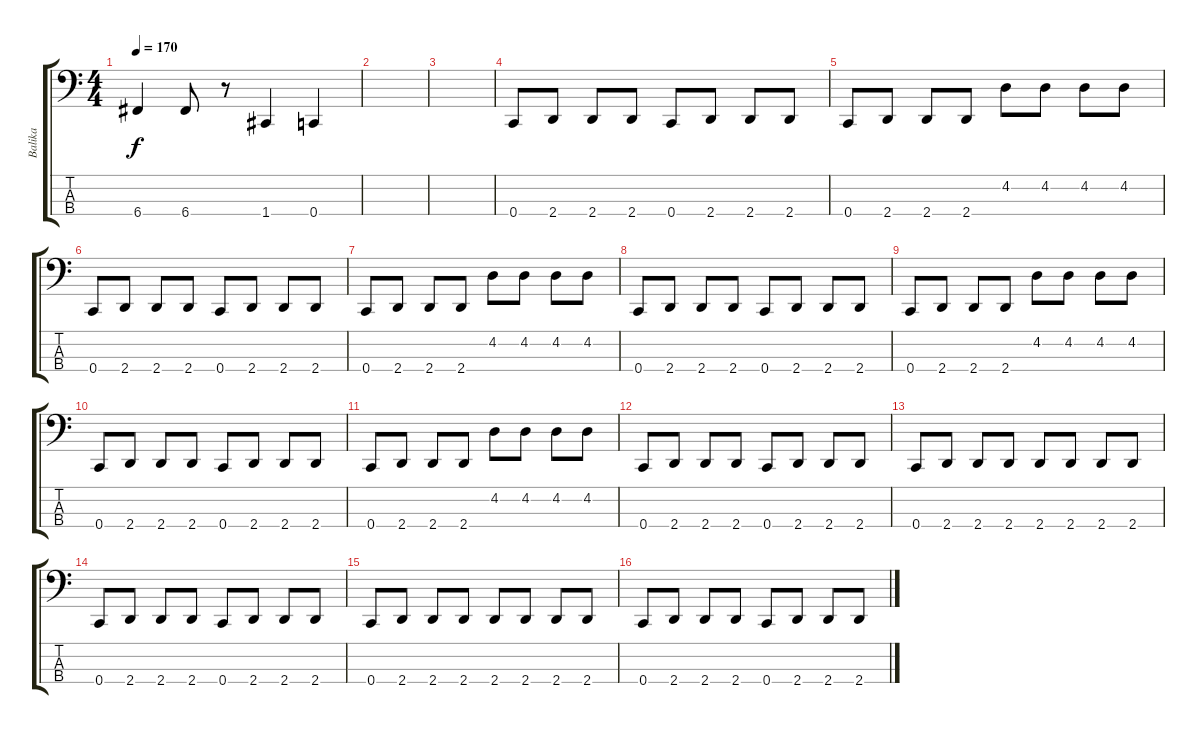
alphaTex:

\track ("Balika" "Balika") {instrument electricbassfinger}
\staff {score tabs}
\tuning (Eb2 Bb1 F1 C1) {hide}
\ts (4 4)
\tempo 170
\clef f4
\ks c
6.4.4{dy f} 6.4.8 r.8 1.4.4 0.4.4 |
|
|
0.4.8 2.4.8 2.4.8 2.4.8 0.4.8 2.4.8 2.4.8 2.4.8 |
0.4.8 2.4.8 2.4.8 2.4.8 4.2.8 4.2.8 4.2.8 4.2.8 |
0.4.8 2.4.8 2.4.8 2.4.8 0.4.8 2.4.8 2.4.8 2.4.8 |
0.4.8 2.4.8 2.4.8 2.4.8 4.2.8 4.2.8 4.2.8 4.2.8 |
0.4.8 2.4.8 2.4.8 2.4.8 0.4.8 2.4.8 2.4.8 2.4.8 |
0.4.8 2.4.8 2.4.8 2.4.8 4.2.8 4.2.8 4.2.8 4.2.8 |
0.4.8 2.4.8 2.4.8 2.4.8 0.4.8 2.4.8 2.4.8 2.4.8 |
0.4.8 2.4.8 2.4.8 2.4.8 4.2.8 4.2.8 4.2.8 4.2.8 |
0.4.8 2.4.8 2.4.8 2.4.8 0.4.8 2.4.8 2.4.8 2.4.8 |
0.4.8 2.4.8 2.4.8 2.4.8 2.4.8 2.4.8 2.4.8 2.4.8 |
0.4.8 2.4.8 2.4.8 2.4.8 0.4.8 2.4.8 2.4.8 2.4.8 |
0.4.8 2.4.8 2.4.8 2.4.8 2.4.8 2.4.8 2.4.8 2.4.8 |
0.4.8 2.4.8 2.4.8 2.4.8 0.4.8 2.4.8 2.4.8 2.4.8
